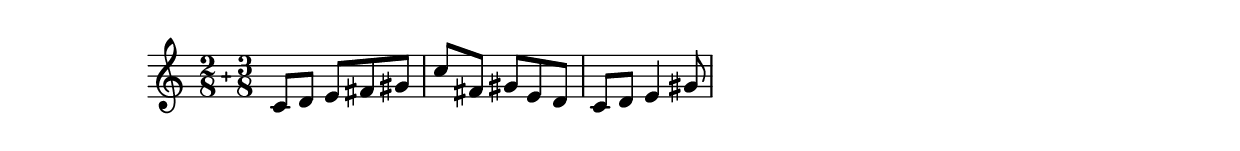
\version "2.17.15"

\header {
  lsrtags = "rhythms"

  texidoc = "
Odd 20th century time signatures (such as \\\"5/8\\\") can often be
played as compound time signatures (e.g. \\\"3/8 + 2/8\\\"), which
combine two or more inequal metrics. LilyPond can make such music quite
easy to read and play, by explicitly printing the compound time
signatures and adapting the automatic beaming behavior.

"
  doctitle = "Compound time signatures"
}

\relative c' {
  \compoundMeter #'((2 8) (3 8))
  c8 d e fis gis
  c8 fis, gis e d
  c8 d e4 gis8
}
